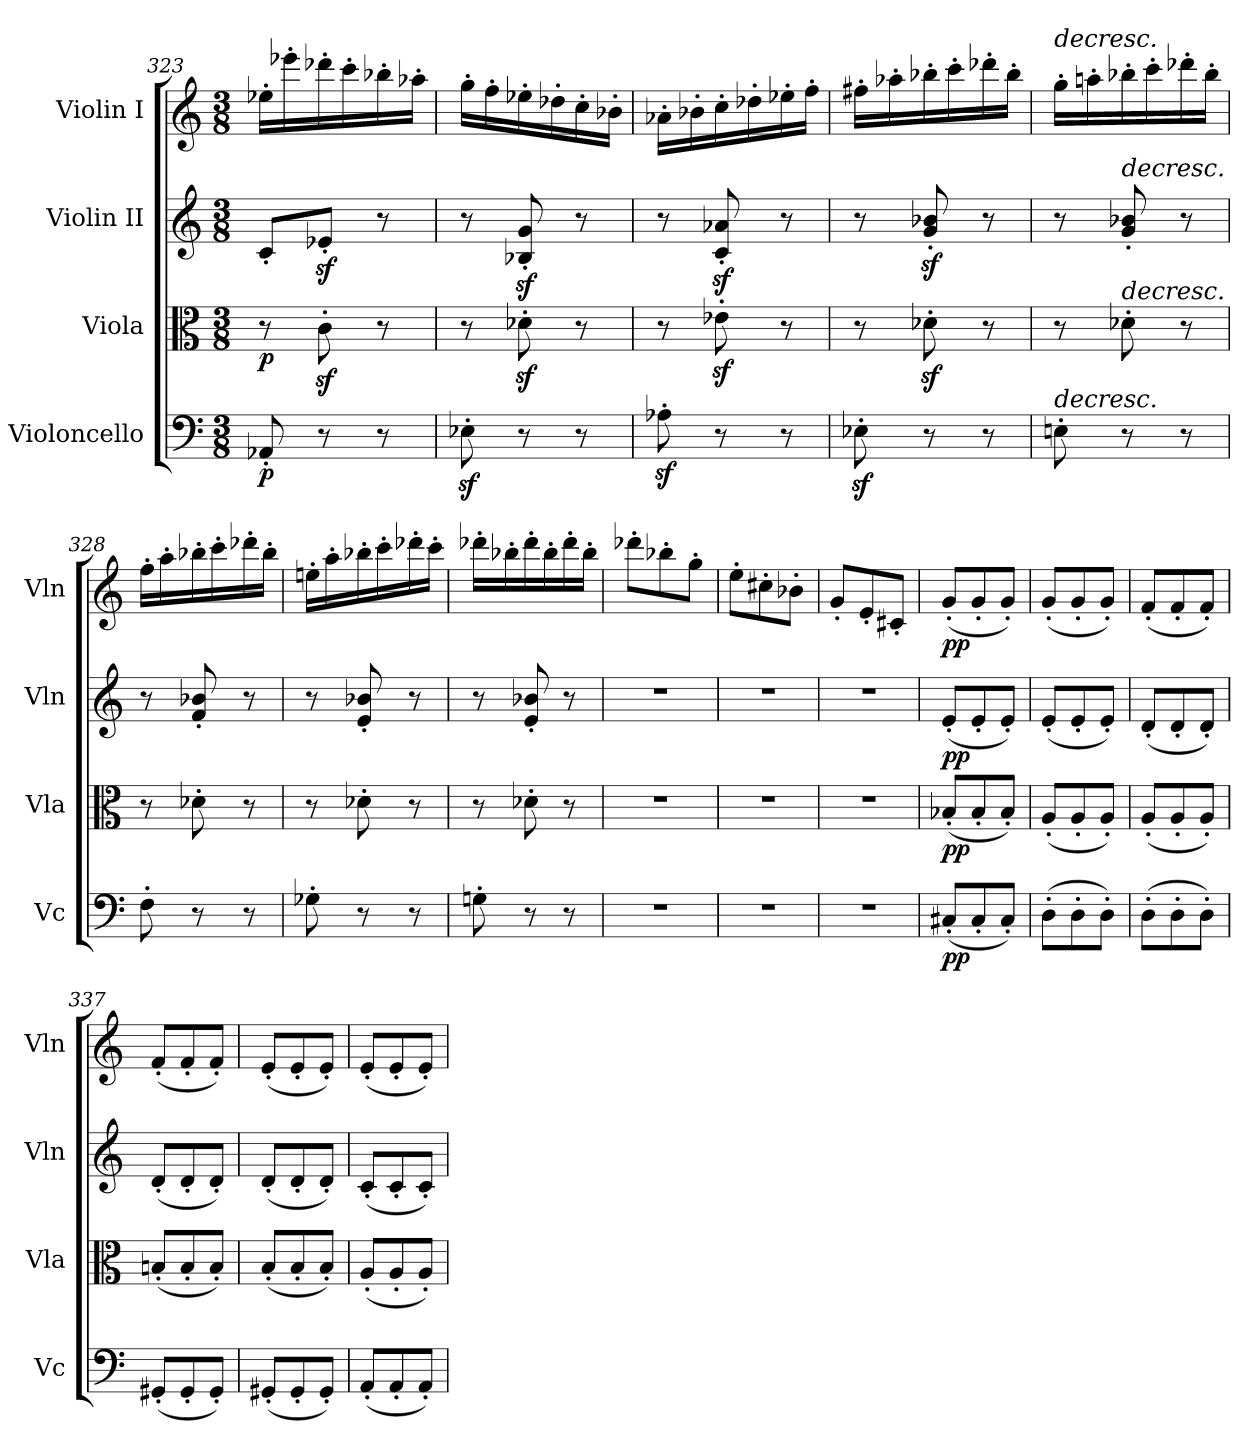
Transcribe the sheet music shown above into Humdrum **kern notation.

**kern	**dynam	**kern	**dynam	**kern	**dynam	**kern	**dynam
*part4	*part4	*part3	*part3	*part2	*part2	*part1	*part1
*staff4	*staff4	*staff3	*staff3	*staff2	*staff2	*staff1	*staff1
*I"Violoncello	*	*I"Viola	*	*I"Violin II	*	*I"Violin I	*
*I'Vc	*	*I'Vla	*	*I'Vln	*	*I'Vln	*
*clefF4	*	*clefC3	*	*clefG2	*	*clefG2	*
*k[]	*	*k[]	*	*k[]	*	*k[]	*
*M3/8	*	*M3/8	*	*M3/8	*	*M3/8	*
=323	=323	=323	=323	=323	=323	=323	=323
!	!LO:DY:b	!	!LO:DY:b	!	!	!	!
8AA-X'/	p	8r	p	8c'/L	.	16ee-X'\LL	.
.	.	.	.	.	.	16eee-X'\	.
8r	.	8cz<'\	.	8e-Xz<'/J	.	16ddd-X'\	.
.	.	.	.	.	.	16ccc'\	.
8r	.	8r	.	8r	.	16bb-X'\	.
.	.	.	.	.	.	16aa-X'\JJ	.
=324	=324	=324	=324	=324	=324	=324	=324
8E-Xz<'\	.	8r	.	8r	.	16gg'\LL	.
.	.	.	.	.	.	16ff'\	.
8r	.	8d-Xz<'\	.	8B-X/z<' 8g/z<'	.	16ee-X'\	.
.	.	.	.	.	.	16dd-X'\	.
8r	.	8r	.	8r	.	16cc'\	.
.	.	.	.	.	.	16b-X'\JJ	.
=325	=325	=325	=325	=325	=325	=325	=325
8A-Xz<'\	.	8r	.	8r	.	16a-X'\LL	.
.	.	.	.	.	.	16b-X'\	.
8r	.	8e-Xz<'\	.	8c/z<' 8a-X/z<'	.	16cc'\	.
.	.	.	.	.	.	16dd-X'\	.
8r	.	8r	.	8r	.	16ee-X'\	.
.	.	.	.	.	.	16ff'\JJ	.
!!LO:LB:g=z
=326	=326	=326	=326	=326	=326	=326	=326
8E-Xz<'\	.	8r	.	8r	.	16ff#X'\LL	.
.	.	.	.	.	.	16aa-X'\	.
8r	.	8d-Xz<'\	.	8g/z<' 8b-X/z<'	.	16bb-X'\	.
.	.	.	.	.	.	16ccc'\	.
8r	.	8r	.	8r	.	16ddd-X'\	.
.	.	.	.	.	.	16bb-'\JJ	.
=327	=327	=327	=327	=327	=327	=327	=327
!	!	!	!	!	!	!LO:TX:a:i:t=decresc.	!
!LO:TX:a:i:t=decresc.	!	!	!	!	!	!	!
8En'\	.	8r	.	8r	.	16gg'\LL	.
.	.	.	.	.	.	16aan'\	.
!	!	!	!	!LO:TX:a:i:t=decresc.	!	!	!
!	!	!LO:TX:a:i:t=decresc.	!	!	!	!	!
8r	.	8d-X'\	.	8g/' 8b-X/'	.	16bb-X'\	.
.	.	.	.	.	.	16ccc'\	.
8r	.	8r	.	8r	.	16ddd-X'\	.
.	.	.	.	.	.	16bb-'\JJ	.
=328	=328	=328	=328	=328	=328	=328	=328
8F'\	.	8r	.	8r	.	16ff'\LL	.
.	.	.	.	.	.	16aa'\	.
8r	.	8d-X'\	.	8f/' 8b-X/'	.	16bb-X'\	.
.	.	.	.	.	.	16ccc'\	.
8r	.	8r	.	8r	.	16ddd-X'\	.
.	.	.	.	.	.	16bb-'\JJ	.
=329	=329	=329	=329	=329	=329	=329	=329
8G-X'\	.	8r	.	8r	.	16een'\LL	.
.	.	.	.	.	.	16aa'\	.
8r	.	8d-X'\	.	8e/' 8b-X/'	.	16bb-X'\	.
.	.	.	.	.	.	16ccc'\	.
8r	.	8r	.	8r	.	16ddd-X'\	.
.	.	.	.	.	.	16ccc'\JJ	.
!!LO:PB:g=z
=330	=330	=330	=330	=330	=330	=330	=330
8Gn'\	.	8r	.	8r	.	16ddd-X'\LL	.
.	.	.	.	.	.	16bb-X'\	.
8r	.	8d-X'\	.	8e/' 8b-X/'	.	16ddd-'\	.
.	.	.	.	.	.	16bb-'\	.
8r	.	8r	.	8r	.	16ddd-'\	.
.	.	.	.	.	.	16bb-'\JJ	.
=331	=331	=331	=331	=331	=331	=331	=331
4.r	.	4.r	.	4.r	.	8ddd-X'\L	.
.	.	.	.	.	.	8bb-X'\	.
.	.	.	.	.	.	8gg'\J	.
=332	=332	=332	=332	=332	=332	=332	=332
4.r	.	4.r	.	4.r	.	8ee'\L	.
.	.	.	.	.	.	8cc#X'\	.
.	.	.	.	.	.	8b-X'\J	.
=333	=333	=333	=333	=333	=333	=333	=333
4.r	.	4.r	.	4.r	.	8g'/L	.
.	.	.	.	.	.	8e'/	.
.	.	.	.	.	.	8c#X'/J	.
=334	=334	=334	=334	=334	=334	=334	=334
!	!LO:DY:b	!	!LO:DY:b	!	!LO:DY:b	!	!LO:DY:b
(8C#X'/L	pp	(8B-X'/L	pp	(8e'/L	pp	(8g'/L	pp
8C#'/	.	8B-'/	.	8e'/	.	8g'/	.
8C#'/J)	.	8B-'/J)	.	8e'/J)	.	8g'/J)	.
=335	=335	=335	=335	=335	=335	=335	=335
(8D'\L	.	(8A'/L	.	(8e'/L	.	(8g'/L	.
8D'\	.	8A'/	.	8e'/	.	8g'/	.
8D'\J)	.	8A'/J)	.	8e'/J)	.	8g'/J)	.
=336	=336	=336	=336	=336	=336	=336	=336
(8D'\L	.	(8A'/L	.	(8d'/L	.	(8f'/L	.
8D'\	.	8A'/	.	8d'/	.	8f'/	.
8D'\J)	.	8A'/J)	.	8d'/J)	.	8f'/J)	.
=337	=337	=337	=337	=337	=337	=337	=337
(8GG#X'/L	.	(8Bn'/L	.	(8d'/L	.	(8f'/L	.
8GG#'/	.	8B'/	.	8d'/	.	8f'/	.
8GG#'/J)	.	8B'/J)	.	8d'/J)	.	8f'/J)	.
=338	=338	=338	=338	=338	=338	=338	=338
(8GG#X'/L	.	(8B'/L	.	(8d'/L	.	(8e'/L	.
8GG#'/	.	8B'/	.	8d'/	.	8e'/	.
8GG#'/J)	.	8B'/J)	.	8d'/J)	.	8e'/J)	.
!!LO:LB:g=z
=339	=339	=339	=339	=339	=339	=339	=339
(8AA'/L	.	(8A'/L	.	(8c'/L	.	(8e'/L	.
8AA'/	.	8A'/	.	8c'/	.	8e'/	.
8AA'/J)	.	8A'/J)	.	8c'/J)	.	8e'/J)	.
=	=	=	=	=	=	=	=
*-	*-	*-	*-	*-	*-	*-	*-
